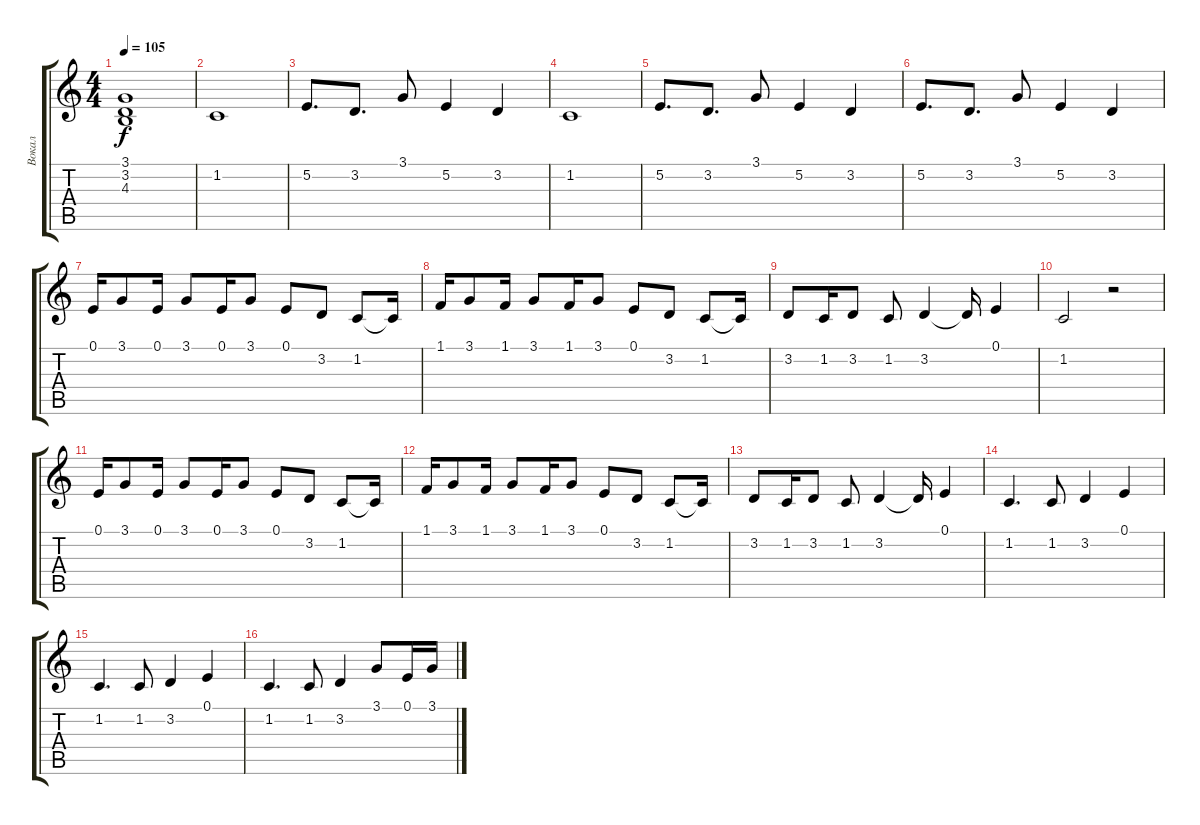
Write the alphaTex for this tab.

\track ("Вокал" "Вокал") {instrument lead2sawtooth}
\staff {score tabs}
\tuning (E4 B3 G3 D3 A2 E2) {hide}
\ts (4 4)
\tempo 105
\clef g2
\ks c
(3.1 3.2{t} 4.3{t}).1{dy f} |
1.2.1 |
5.2.8{d} 3.2.8{d} 3.1.8 5.2.4 3.2.4 |
1.2.1 |
5.2.8{d} 3.2.8{d} 3.1.8 5.2.4 3.2.4 |
5.2.8{d} 3.2.8{d} 3.1.8 5.2.4 3.2.4 |
0.1.16 3.1.8 0.1.16 3.1.8 0.1.16 3.1.8 0.1.8 3.2.8 1.2.8 1.2{t}.16 |
1.1.16 3.1.8 1.1.16 3.1.8 1.1.16 3.1.8 0.1.8 3.2.8 1.2.8 1.2{t}.16 |
3.2.8 1.2.16 3.2.8 1.2.8 3.2.4 3.2{t}.16 0.1.4 |
1.2.2 r.2 |
0.1.16 3.1.8 0.1.16 3.1.8 0.1.16 3.1.8 0.1.8 3.2.8 1.2.8 1.2{t}.16 |
1.1.16 3.1.8 1.1.16 3.1.8 1.1.16 3.1.8 0.1.8 3.2.8 1.2.8 1.2{t}.16 |
3.2.8 1.2.16 3.2.8 1.2.8 3.2.4 3.2{t}.16 0.1.4 |
1.2.4{d} 1.2.8 3.2.4 0.1.4 |
1.2.4{d} 1.2.8 3.2.4 0.1.4 |
1.2.4{d} 1.2.8 3.2.4 3.1.8 0.1.16 3.1.16
